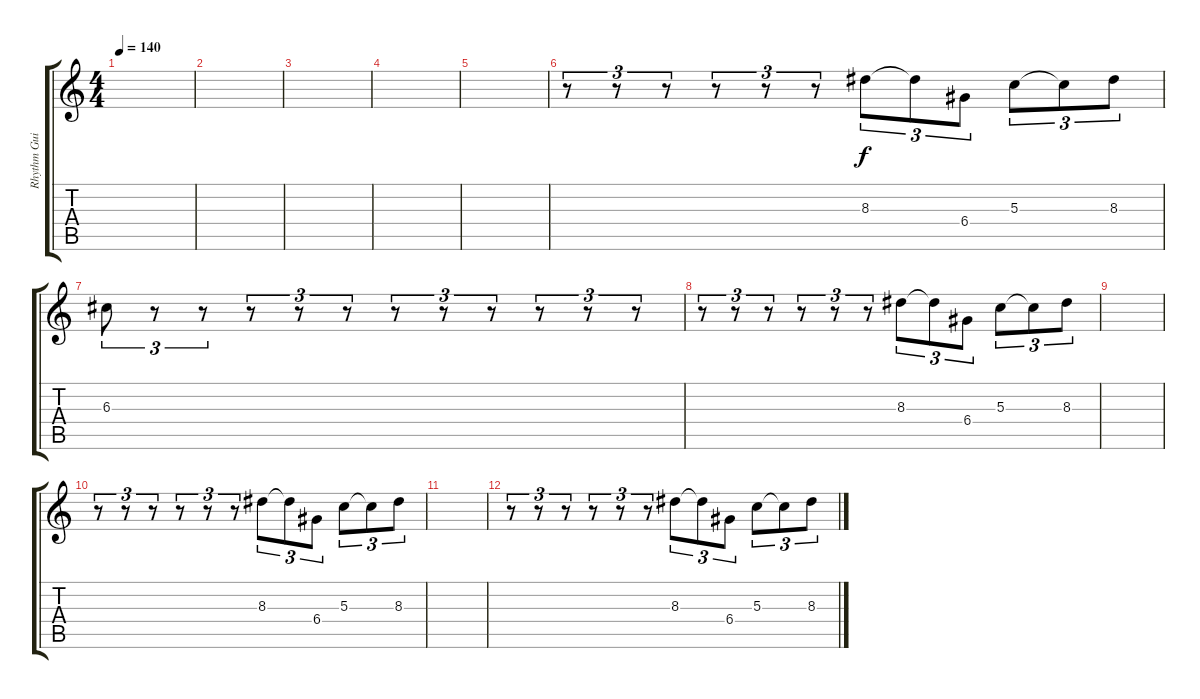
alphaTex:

\track ("Rhythm Guitar" "Rhythm Gui") {instrument overdrivenguitar}
\staff {score tabs}
\tuning (E4 B3 G3 D3 A2 E2) {hide}
\ts (4 4)
\tempo 140
\clef g2
\ks c
|
|
|
|
|
r.8{tu (3 2)} r.8{tu (3 2)} r.8{tu (3 2)} r.8{tu (3 2)} r.8{tu (3 2)} r.8{tu (3 2)} 8.3.8{tu (3 2)} 8.3{t}.8{tu (3 2)} 6.4.8{tu (3 2)} 5.3.8{tu (3 2)} 5.3{t}.8{tu (3 2)} 8.3.8{tu (3 2)} |
6.3.8{tu (3 2)} r.8{tu (3 2)} r.8{tu (3 2)} r.8{tu (3 2)} r.8{tu (3 2)} r.8{tu (3 2)} r.8{tu (3 2)} r.8{tu (3 2)} r.8{tu (3 2)} r.8{tu (3 2)} r.8{tu (3 2)} r.8{tu (3 2)} |
r.8{tu (3 2)} r.8{tu (3 2)} r.8{tu (3 2)} r.8{tu (3 2)} r.8{tu (3 2)} r.8{tu (3 2)} 8.3.8{tu (3 2)} 8.3{t}.8{tu (3 2)} 6.4.8{tu (3 2)} 5.3.8{tu (3 2)} 5.3{t}.8{tu (3 2)} 8.3.8{tu (3 2)} |
|
r.8{tu (3 2)} r.8{tu (3 2)} r.8{tu (3 2)} r.8{tu (3 2)} r.8{tu (3 2)} r.8{tu (3 2)} 8.3.8{tu (3 2)} 8.3{t}.8{tu (3 2)} 6.4.8{tu (3 2)} 5.3.8{tu (3 2)} 5.3{t}.8{tu (3 2)} 8.3.8{tu (3 2)} |
|
r.8{tu (3 2)} r.8{tu (3 2)} r.8{tu (3 2)} r.8{tu (3 2)} r.8{tu (3 2)} r.8{tu (3 2)} 8.3.8{tu (3 2)} 8.3{t}.8{tu (3 2)} 6.4.8{tu (3 2)} 5.3.8{tu (3 2)} 5.3{t}.8{tu (3 2)} 8.3.8{tu (3 2)}
